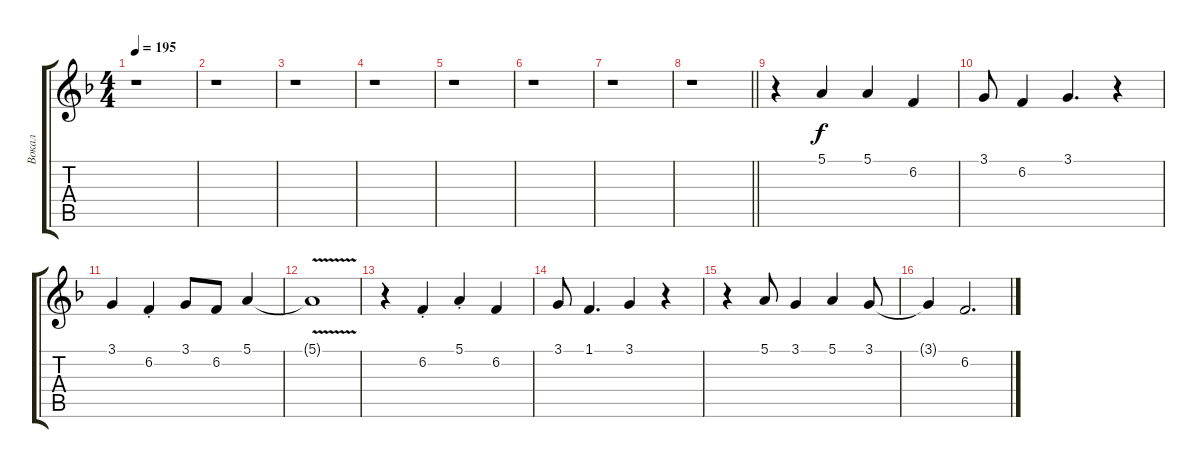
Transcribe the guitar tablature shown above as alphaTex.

\track ("Вокал" "Вокал") {instrument oboe}
\staff {score tabs}
\tuning (E4 B3 G3 D3 A2 E2) {hide}
\ts (4 4)
\tempo 195
\clef g2
\ks f
r.1{dy f} |
r.1 |
r.1 |
r.1 |
r.1 |
r.1 |
r.1 |
\barLineRight lightlight
r.1 |
r.4 5.1.4 5.1.4 6.2.4 |
3.1.8 6.2.4 3.1.4{d} r.4 |
3.1.4 6.2{st}.4 3.1.8 6.2.8 5.1.4 |
5.1{v t}.1 |
r.4 6.2{st}.4 5.1{st}.4 6.2.4 |
3.1.8 1.1.4{d} 3.1.4 r.4 |
r.4 5.1.8 3.1.4 5.1.4 3.1.8 |
3.1{t}.4 6.2.2{d}
